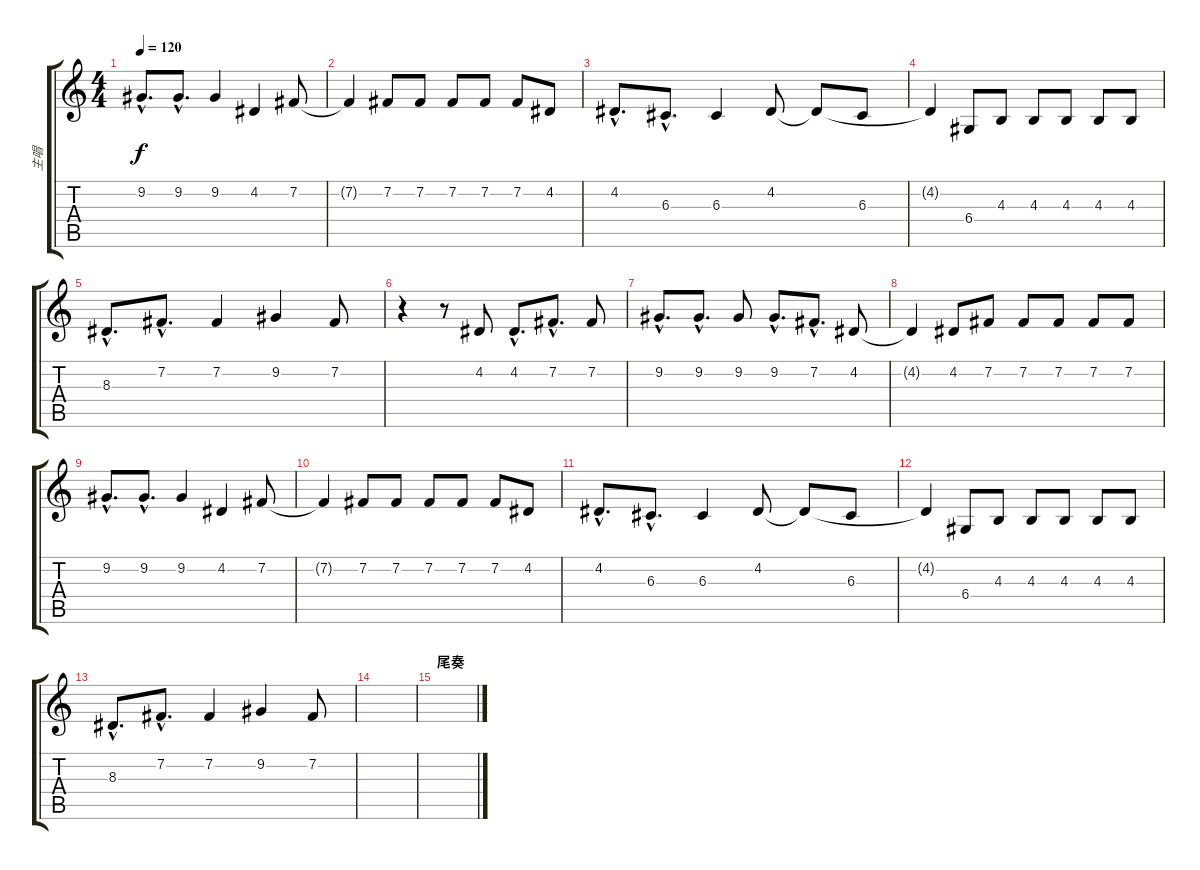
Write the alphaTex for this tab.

\track ("主唱" "主唱") {instrument synthvoice}
\staff {score tabs}
\tuning (E4 B3 G3 D3 A2 E2) {hide}
\ts (4 4)
\tempo 120
\clef g2
\ks c
9.2{hac}.8{d dy f} 9.2{hac}.8{d} 9.2.4 4.2.4 7.2.8 |
7.2{t}.4 7.2.8 7.2.8 7.2.8 7.2.8 7.2.8 4.2.8 |
4.2{hac}.8{d} 6.3{hac}.8{d} 6.3.4 4.2.8 4.2{t}.8 6.3.8 |
4.2{t}.4 6.4.8 4.3.8 4.3.8 4.3.8 4.3.8 4.3.8 |
8.3{hac}.8{d} 7.2{hac}.8{d} 7.2.4 9.2.4 7.2.8 |
r.4 r.8 4.2.8 4.2{hac}.8{d} 7.2{hac}.8{d} 7.2.8 |
9.2{hac}.8{d} 9.2{hac}.8{d} 9.2.8 9.2{hac}.8{d} 7.2{hac}.8{d} 4.2.8 |
4.2{t}.4 4.2.8 7.2.8 7.2.8 7.2.8 7.2.8 7.2.8 |
9.2{hac}.8{d} 9.2{hac}.8{d} 9.2.4 4.2.4 7.2.8 |
7.2{t}.4 7.2.8 7.2.8 7.2.8 7.2.8 7.2.8 4.2.8 |
4.2{hac}.8{d} 6.3{hac}.8{d} 6.3.4 4.2.8 4.2{t}.8 6.3.8 |
4.2{t}.4 6.4.8 4.3.8 4.3.8 4.3.8 4.3.8 4.3.8 |
8.3{hac}.8{d} 7.2{hac}.8{d} 7.2.4 9.2.4 7.2.8 |
|
\section ("" "尾奏")
